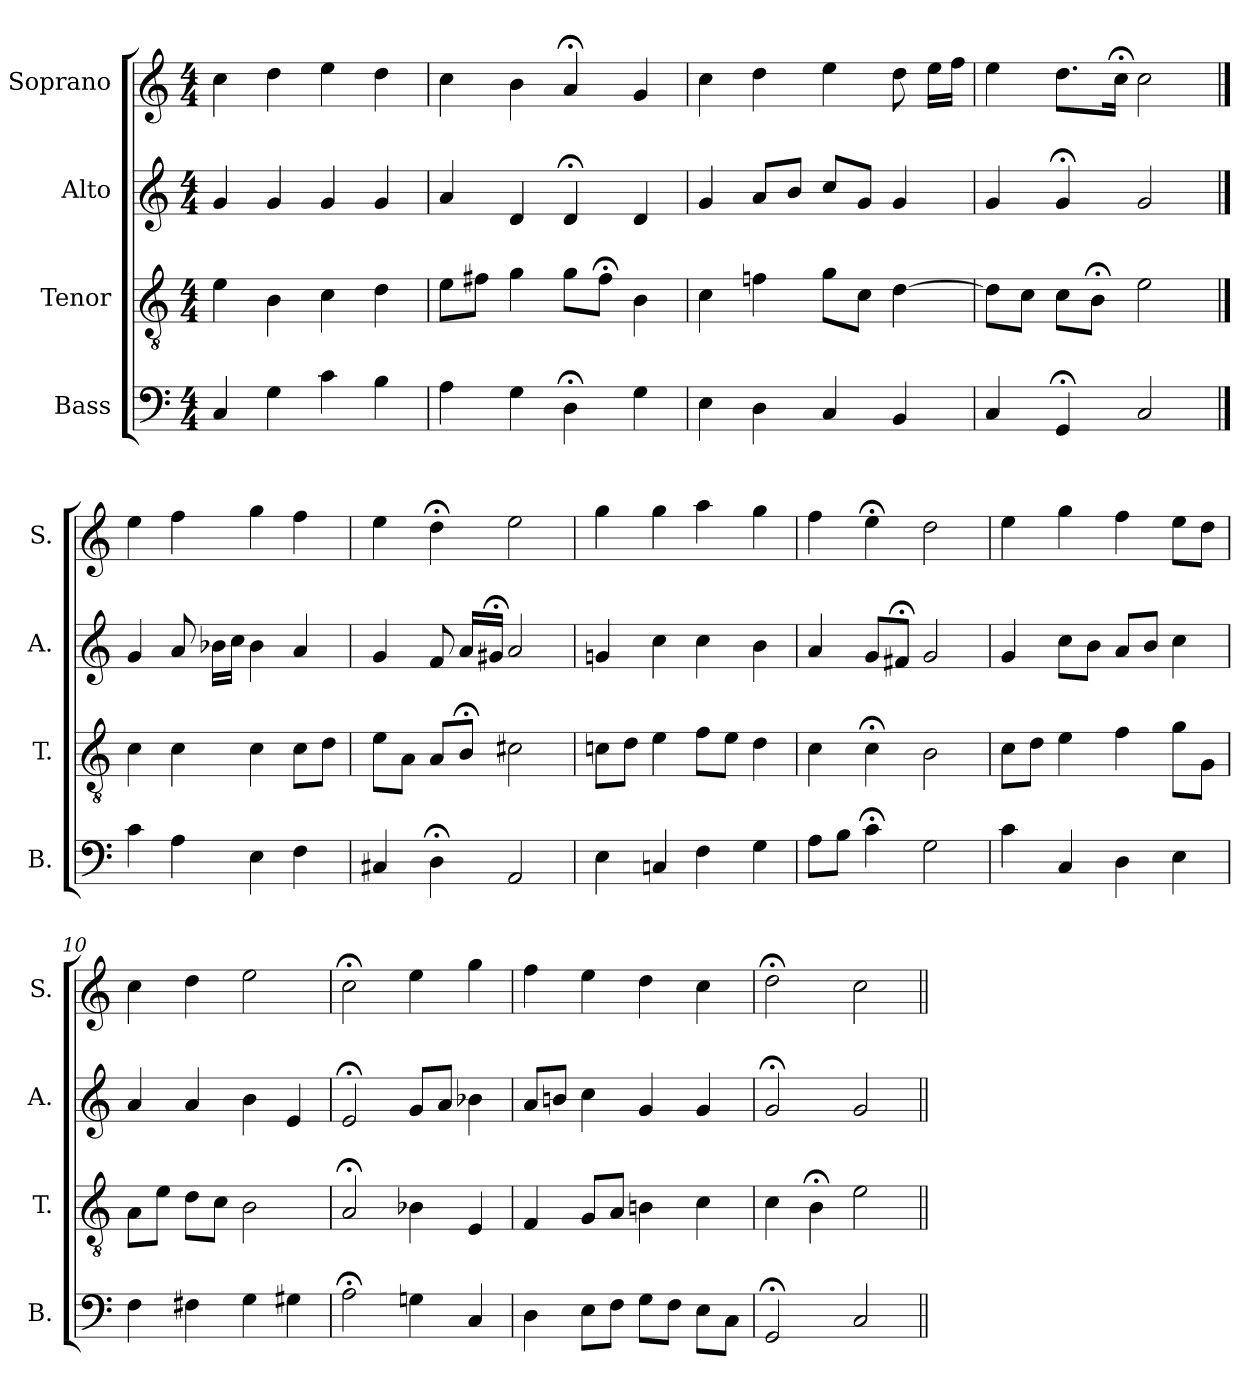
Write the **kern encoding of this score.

**kern	**kern	**kern	**kern
*part4	*part3	*part2	*part1
*staff4	*staff3	*staff2	*staff1
*I"Bass	*I"Tenor	*I"Alto	*I"Soprano
*I'B.	*I'T.	*I'A.	*I'S.
*clefF4	*clefGv2	*clefG2	*clefG2
*	*ITrd7c12	*	*
*k[]	*k[]	*k[]	*k[]
*C:	*C:	*C:	*C:
*M4/4	*M4/4	*M4/4	*M4/4
=1	=1	=1	=1
4C/	4E\	4g/	4cc\
4G\	4BB\	4g/	4dd\
4c\	4C\	4g/	4ee\
4B\	4D\	4g/	4dd\
=2	=2	=2	=2
4A\	8E\L	4a/	4cc\
.	8F#X\J	.	.
4G\	4G\	4d/	4b\
4D;<\	8G\L	4d;</	4a;</
.	8F#;<\J	.	.
4G\	4BB\	4d/	4g/
=3	=3	=3	=3
4E\	4C\	4g/	4cc\
4D\	4Fn\	8a/L	4dd\
.	.	8b/J	.
4C/	8G\L	8cc/L	4ee\
.	8C\J	8g/J	.
4BB/	[4D\	4g/	8dd\
.	.	.	16ee\LL
.	.	.	16ff\JJ
=4	=4	=4	=4
4C/	8D\L]	4g/	4ee\
.	8C\J	.	.
4GG;</	8C\L	4g;</	8.dd\L
.	8BB;<\J	.	.
.	.	.	16cc;<\Jk
2C/	2E\	2g/	2cc\
!!LO:LB:g=z
==5	==5	==5	==5
4c\	4C\	4g/	4ee\
4A\	4C\	8a/	4ff\
.	.	16b-X\LL	.
.	.	16cc\JJ	.
4E\	4C\	4b-\	4gg\
4F\	8C\L	4a/	4ff\
.	8D\J	.	.
=6	=6	=6	=6
4C#X/	8E\L	4g/	4ee\
.	8AA\J	.	.
4D;<\	8AA/L	8f/	4dd;<\
.	8BB;</J	16a/LL	.
.	.	16g#X;</JJ	.
2AA/	2C#X\	2a/	2ee\
=7	=7	=7	=7
4E\	8Cn\L	4gn/	4gg\
.	8D\J	.	.
4Cn/	4E\	4cc\	4gg\
4F\	8F\L	4cc\	4aa\
.	8E\J	.	.
4G\	4D\	4b\	4gg\
=8	=8	=8	=8
8A\L	4C\	4a/	4ff\
8B\J	.	.	.
4c;<\	4C;<\	8g/L	4ee;<\
.	.	8f#X;</J	.
2G\	2BB\	2g/	2dd\
!!LO:PB:g=z
=9	=9	=9	=9
4c\	8C\L	4g/	4ee\
.	8D\J	.	.
4C/	4E\	8cc\L	4gg\
.	.	8b\J	.
4D\	4F\	8a/L	4ff\
.	.	8b/J	.
4E\	8G\L	4cc\	8ee\L
.	8GG\J	.	8dd\J
=10	=10	=10	=10
4F\	8AA\L	4a/	4cc\
.	8E\J	.	.
4F#X\	8D\L	4a/	4dd\
.	8C\J	.	.
4G\	2BB\	4b\	2ee\
4G#X\	.	4e/	.
=11	=11	=11	=11
2A;<\	2AA;</	2e;</	2cc;<\
4Gn\	4BB-X\	8g/L	4ee\
.	.	8a/J	.
4C/	4EE/	4b-X\	4gg\
=12	=12	=12	=12
4D\	4FF/	8a/L	4ff\
.	.	8bn/J	.
8E\L	8GG/L	4cc\	4ee\
8F\J	8AA/J	.	.
8G\L	4BBn\	4g/	4dd\
8F\J	.	.	.
8E\L	4C\	4g/	4cc\
8C\J	.	.	.
=13	=13	=13	=13
2GG;</	4C\	2g;</	2dd;<\
.	4BB;<\	.	.
2C/	2E\	2g/	2cc\
=||	=||	=||	=||
*-	*-	*-	*-
